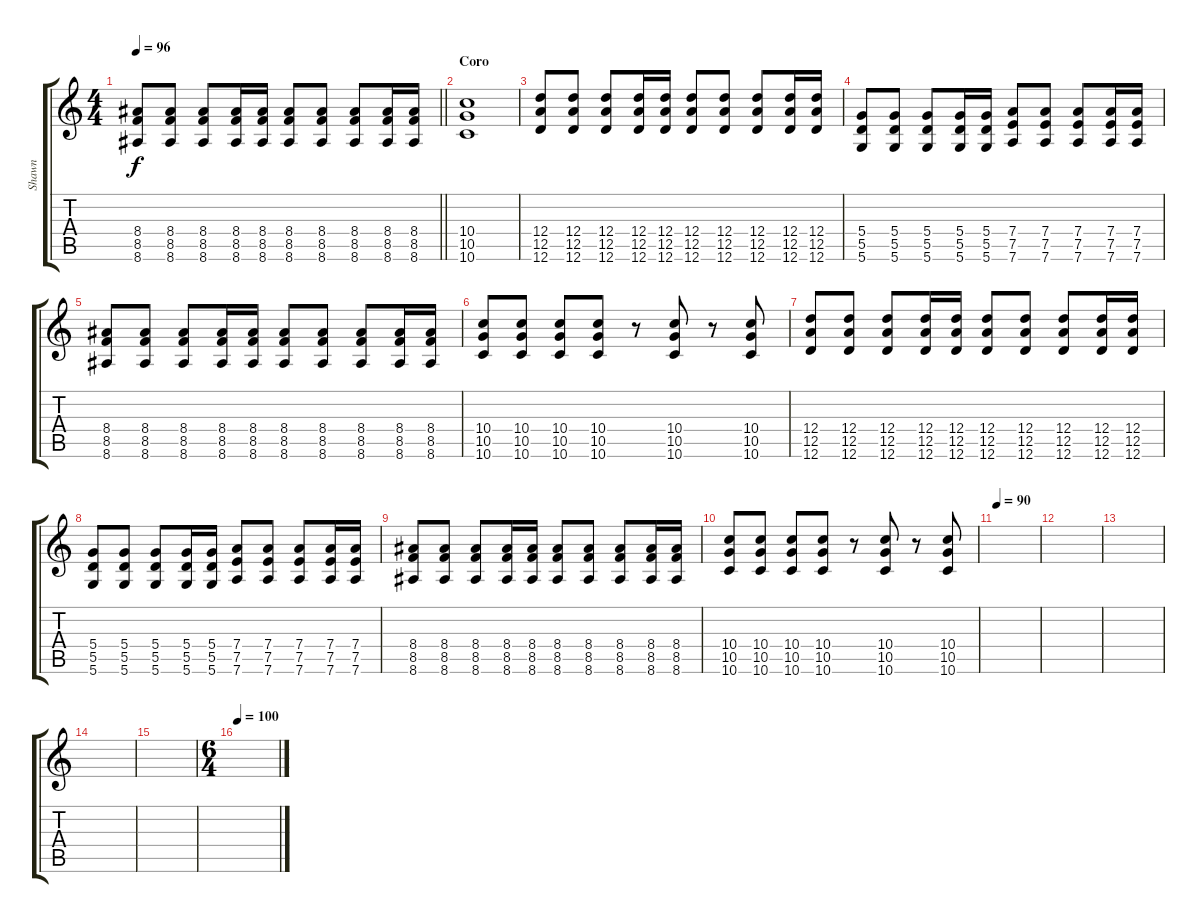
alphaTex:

\track ("Shawn" "Shawn") {instrument distortionguitar}
\staff {score tabs}
\tuning (E4 B3 G3 D3 A2 D2) {hide}
\ts (4 4)
\tempo 96
\clef g2
\barLineRight lightlight
\ks c
(8.4 8.5 8.6).8{dy f} (8.4 8.5 8.6).8 (8.4 8.5 8.6).8 (8.4 8.5 8.6).16 (8.4 8.5 8.6).16 (8.4 8.5 8.6).8 (8.4 8.5 8.6).8 (8.4 8.5 8.6).8 (8.4 8.5 8.6).16 (8.4 8.5 8.6).16 |
\section ("" "Coro")
(10.4 10.5 10.6).1 |
(12.4 12.5 12.6).8 (12.4 12.5 12.6).8 (12.4 12.5 12.6).8 (12.4 12.5 12.6).16 (12.4 12.5 12.6).16 (12.4 12.5 12.6).8 (12.4 12.5 12.6).8 (12.4 12.5 12.6).8 (12.4 12.5 12.6).16 (12.4 12.5 12.6).16 |
(5.4 5.5 5.6).8 (5.4 5.5 5.6).8 (5.4 5.5 5.6).8 (5.4 5.5 5.6).16 (5.4 5.5 5.6).16 (7.4 7.5 7.6).8 (7.4 7.5 7.6).8 (7.4 7.5 7.6).8 (7.4 7.5 7.6).16 (7.4 7.5 7.6).16 |
(8.4 8.5 8.6).8 (8.4 8.5 8.6).8 (8.4 8.5 8.6).8 (8.4 8.5 8.6).16 (8.4 8.5 8.6).16 (8.4 8.5 8.6).8 (8.4 8.5 8.6).8 (8.4 8.5 8.6).8 (8.4 8.5 8.6).16 (8.4 8.5 8.6).16 |
(10.4 10.5 10.6).8 (10.4 10.5 10.6).8 (10.4 10.5 10.6).8 (10.4 10.5 10.6).8 r.8 (10.4 10.5 10.6).8 r.8 (10.4 10.5 10.6).8 |
(12.4 12.5 12.6).8 (12.4 12.5 12.6).8 (12.4 12.5 12.6).8 (12.4 12.5 12.6).16 (12.4 12.5 12.6).16 (12.4 12.5 12.6).8 (12.4 12.5 12.6).8 (12.4 12.5 12.6).8 (12.4 12.5 12.6).16 (12.4 12.5 12.6).16 |
(5.4 5.5 5.6).8 (5.4 5.5 5.6).8 (5.4 5.5 5.6).8 (5.4 5.5 5.6).16 (5.4 5.5 5.6).16 (7.4 7.5 7.6).8 (7.4 7.5 7.6).8 (7.4 7.5 7.6).8 (7.4 7.5 7.6).16 (7.4 7.5 7.6).16 |
(8.4 8.5 8.6).8 (8.4 8.5 8.6).8 (8.4 8.5 8.6).8 (8.4 8.5 8.6).16 (8.4 8.5 8.6).16 (8.4 8.5 8.6).8 (8.4 8.5 8.6).8 (8.4 8.5 8.6).8 (8.4 8.5 8.6).16 (8.4 8.5 8.6).16 |
(10.4 10.5 10.6).8 (10.4 10.5 10.6).8 (10.4 10.5 10.6).8 (10.4 10.5 10.6).8 r.8 (10.4 10.5 10.6).8 r.8 (10.4 10.5 10.6).8 |
\tempo 90
|
|
|
|
|
\ts (6 4)
\tempo 100
